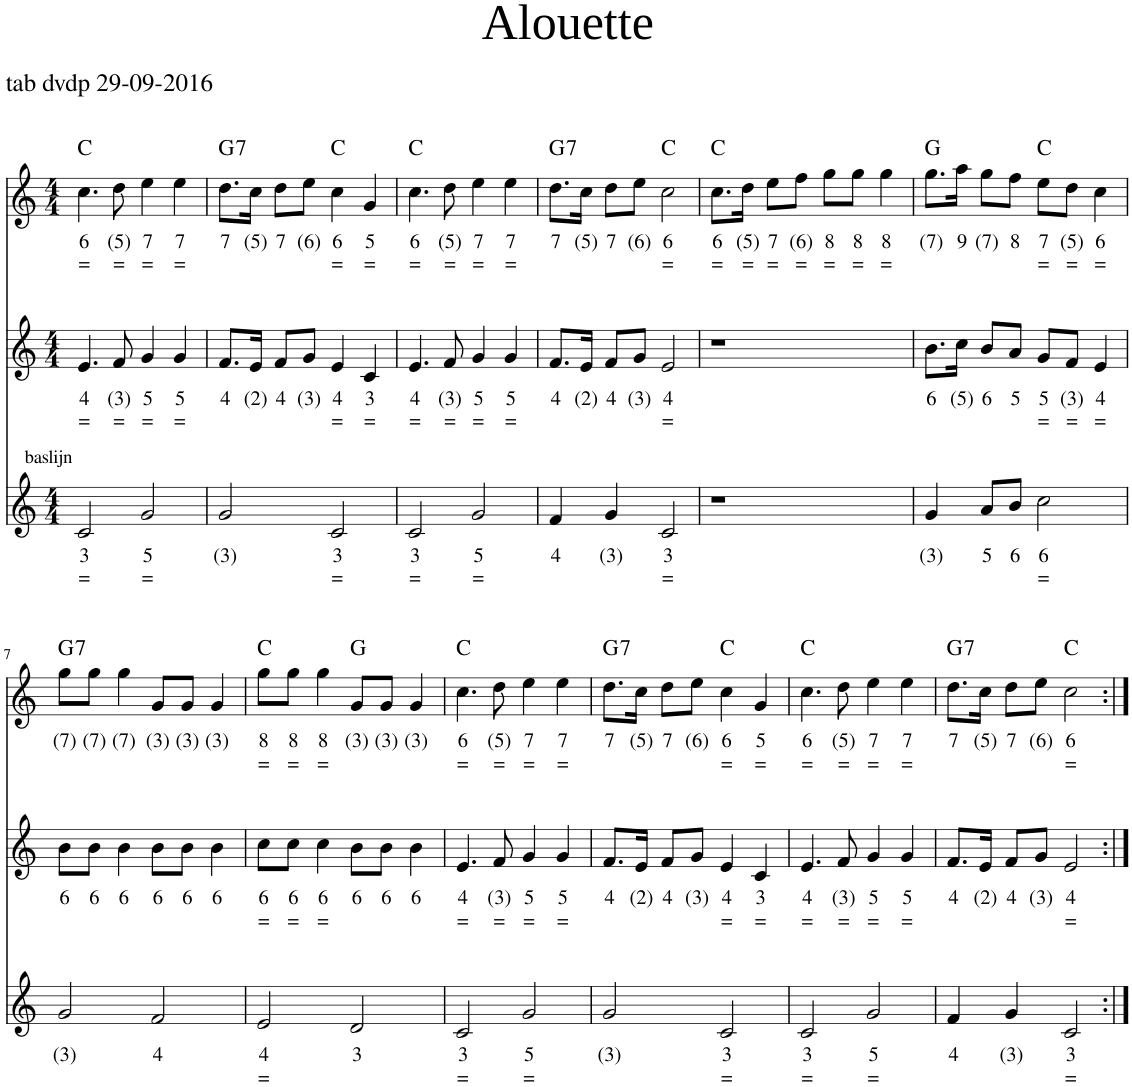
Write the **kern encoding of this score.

**kern	**text	**text	**kern	**kern	**text	**text	**kern	**text	**text	**harte
*part4	*part4	*part4	*part3	*part2	*part2	*part2	*part1	*part1	*part1	*part1
*staff4	*staff4	*staff4	*staff3	*staff2	*staff2	*staff2	*staff1	*staff1	*staff1	*
*I"Accordion	*	*	*I"Piano	*I"Accordion	*	*	*I"Accordion	*	*	*
*I'Acc	*	*	*I'Pno	*I'Acc	*	*	*I'Acc	*	*	*
*	*	*	*stria5	*	*	*	*	*	*	*
*clefG2	*	*	*clefG2	*clefG2	*	*	*clefG2	*	*	*
*k[]	*	*	*k[]	*k[]	*	*	*k[]	*	*	*
*M4/4	*	*	*M4/4	*M4/4	*	*	*M4/4	*	*	*
=1	=1	=1	=1	=1	=1	=1	=1	=1	=1	=1
!LO:TX:a:t=baslijn	!	!	!	!	!	!	!	!	!	!
!	!LO:LY:b	!LO:LY:b	!	!	!LO:LY:b	!LO:LY:b	!	!LO:LY:b	!LO:LY:b	!
2c/	3	=	4c	4.e/	4	=	4.cc\	6	=	C:maj
.	.	.	4cc 4ee 4ccc	.	.	.	.	.	.	.
!	!	!	!	!	!LO:LY:b	!LO:LY:b	!	!LO:LY:b	!LO:LY:b	!
.	.	.	.	8f/	(3)	=	8dd\	(5)	=	.
!	!LO:LY:b	!LO:LY:b	!	!	!LO:LY:b	!LO:LY:b	!	!LO:LY:b	!LO:LY:b	!
2g/	5	=	4g	4g/	5	=	4ee\	7	=	.
!	!	!	!	!	!LO:LY:b	!LO:LY:b	!	!LO:LY:b	!LO:LY:b	!
.	.	.	4cc 4ee 4ccc	4g/	5	=	4ee\	7	=	.
=2	=2	=2	=2	=2	=2	=2	=2	=2	=2	=2
!	!LO:LY:b	!	!	!	!LO:LY:b	!	!	!LO:LY:b	!	!LO:H:kt=7
2g/	(3)	.	4g	8.f/L	4	.	8.dd\L	7	.	G:7
!	!	!	!	!	!LO:LY:b	!	!	!LO:LY:b	!	!
.	.	.	.	16e/Jk	(2)	.	16cc\Jk	(5)	.	.
!	!	!	!	!	!LO:LY:b	!	!	!LO:LY:b	!	!
.	.	.	4dd 4ff 4bb	8f/L	4	.	8dd\L	7	.	.
!	!	!	!	!	!LO:LY:b	!	!	!LO:LY:b	!	!
.	.	.	.	8g/J	(3)	.	8ee\J	(6)	.	.
!	!LO:LY:b	!LO:LY:b	!	!	!LO:LY:b	!LO:LY:b	!	!LO:LY:b	!LO:LY:b	!
2c/	3	=	4c	4e/	4	=	4cc\	6	=	C:maj
!	!	!	!	!	!LO:LY:b	!LO:LY:b	!	!LO:LY:b	!LO:LY:b	!
.	.	.	4cc 4ee 4ccc	4c/	3	=	4g/	5	=	.
=3	=3	=3	=3	=3	=3	=3	=3	=3	=3	=3
!	!LO:LY:b	!LO:LY:b	!	!	!LO:LY:b	!LO:LY:b	!	!LO:LY:b	!LO:LY:b	!
2c/	3	=	4c	4.e/	4	=	4.cc\	6	=	C:maj
.	.	.	4cc 4ee 4ccc	.	.	.	.	.	.	.
!	!	!	!	!	!LO:LY:b	!LO:LY:b	!	!LO:LY:b	!LO:LY:b	!
.	.	.	.	8f/	(3)	=	8dd\	(5)	=	.
!	!LO:LY:b	!LO:LY:b	!	!	!LO:LY:b	!LO:LY:b	!	!LO:LY:b	!LO:LY:b	!
2g/	5	=	4g	4g/	5	=	4ee\	7	=	.
!	!	!	!	!	!LO:LY:b	!LO:LY:b	!	!LO:LY:b	!LO:LY:b	!
.	.	.	4cc 4ee 4ccc	4g/	5	=	4ee\	7	=	.
=4	=4	=4	=4	=4	=4	=4	=4	=4	=4	=4
!	!LO:LY:b	!	!	!	!LO:LY:b	!	!	!LO:LY:b	!	!LO:H:kt=7
4f/	4	.	4f	8.f/L	4	.	8.dd\L	7	.	G:7
!	!	!	!	!	!LO:LY:b	!	!	!LO:LY:b	!	!
.	.	.	.	16e/Jk	(2)	.	16cc\Jk	(5)	.	.
!	!LO:LY:b	!	!	!	!LO:LY:b	!	!	!LO:LY:b	!	!
4g/	(3)	.	4g 4dd 4ff 4bb	8f/L	4	.	8dd\L	7	.	.
!	!	!	!	!	!LO:LY:b	!	!	!LO:LY:b	!	!
.	.	.	.	8g/J	(3)	.	8ee\J	(6)	.	.
!	!LO:LY:b	!LO:LY:b	!	!	!LO:LY:b	!LO:LY:b	!	!LO:LY:b	!LO:LY:b	!
2c/	3	=	2c 2cc 2ee 2ccc	2e/	4	=	2cc\	6	=	C:maj
=5	=5	=5	=5	=5	=5	=5	=5	=5	=5	=5
!	!	!	!	!	!	!	!	!LO:LY:b	!LO:LY:b	!
1r	.	.	4r	1r	.	.	8.cc\L	6	=	C:maj
!	!	!	!	!	!	!	!	!LO:LY:b	!LO:LY:b	!
.	.	.	.	.	.	.	16dd\Jk	(5)	=	.
!	!	!	!	!	!	!	!	!LO:LY:b	!LO:LY:b	!
.	.	.	8cc\L	.	.	.	8ee\L	7	=	.
!	!	!	!	!	!	!	!	!LO:LY:b	!LO:LY:b	!
.	.	.	8dd\J	.	.	.	8ff\J	(6)	=	.
!	!	!	!	!	!	!	!	!LO:LY:b	!LO:LY:b	!
.	.	.	8ee\L	.	.	.	8gg\L	8	=	.
!	!	!	!	!	!	!	!	!LO:LY:b	!LO:LY:b	!
.	.	.	8ff\J	.	.	.	8gg\J	8	=	.
!	!	!	!	!	!	!	!	!LO:LY:b	!LO:LY:b	!
.	.	.	4gg	.	.	.	4gg\	8	=	.
=6	=6	=6	=6	=6	=6	=6	=6	=6	=6	=6
!	!LO:LY:b	!	!	!	!LO:LY:b	!	!	!LO:LY:b	!	!
4g/	(3)	.	4g	8.b\L	6	.	8.gg\L	(7)	.	G:maj
!	!	!	!	!	!LO:LY:b	!	!	!LO:LY:b	!	!
.	.	.	.	16cc\Jk	(5)	.	16aa\Jk	9	.	.
!	!LO:LY:b	!	!	!	!LO:LY:b	!	!	!LO:LY:b	!	!
8a/L	5	.	8a/L	8b/L	6	.	8gg\L	(7)	.	.
!	!LO:LY:b	!	!	!	!LO:LY:b	!	!	!LO:LY:b	!	!
8b/J	6	.	8b/J	8a/J	5	.	8ff\J	8	.	.
!	!LO:LY:b	!LO:LY:b	!	!	!LO:LY:b	!LO:LY:b	!	!LO:LY:b	!LO:LY:b	!
2cc\	6	=	2cc	8g/L	5	=	8ee\L	7	=	C:maj
!	!	!	!	!	!LO:LY:b	!LO:LY:b	!	!LO:LY:b	!LO:LY:b	!
.	.	.	.	8f/J	(3)	=	8dd\J	(5)	=	.
!	!	!	!	!	!LO:LY:b	!LO:LY:b	!	!LO:LY:b	!LO:LY:b	!
.	.	.	.	4e/	4	=	4cc\	6	=	.
!!LO:LB:g=z
=7	=7	=7	=7	=7	=7	=7	=7	=7	=7	=7
!	!LO:LY:b	!	!	!	!LO:LY:b	!	!	!LO:LY:b	!	!LO:H:kt=7
2g/	(3)	.	4g	8b\L	6	.	8gg\L	(7)	.	G:7
!	!	!	!	!	!LO:LY:b	!	!	!LO:LY:b	!	!
.	.	.	.	8b\J	6	.	8gg\J	(7)	.	.
!	!	!	!	!	!LO:LY:b	!	!	!LO:LY:b	!	!
.	.	.	4dd 4gg 4bb	4b\	6	.	4gg\	(7)	.	.
!	!LO:LY:b	!	!	!	!LO:LY:b	!	!	!LO:LY:b	!	!
2f/	4	.	4f	8b\L	6	.	8g/L	(3)	.	.
!	!	!	!	!	!LO:LY:b	!	!	!LO:LY:b	!	!
.	.	.	.	8b\J	6	.	8g/J	(3)	.	.
!	!	!	!	!	!LO:LY:b	!	!	!LO:LY:b	!	!
.	.	.	4dd 4gg 4bb	4b\	6	.	4g/	(3)	.	.
=8	=8	=8	=8	=8	=8	=8	=8	=8	=8	=8
!	!LO:LY:b	!LO:LY:b	!	!	!LO:LY:b	!LO:LY:b	!	!LO:LY:b	!LO:LY:b	!
2e/	4	=	4e	8cc\L	6	=	8gg\L	8	=	C:maj
!	!	!	!	!	!LO:LY:b	!LO:LY:b	!	!LO:LY:b	!LO:LY:b	!
.	.	.	.	8cc\J	6	=	8gg\J	8	=	.
!	!	!	!	!	!LO:LY:b	!LO:LY:b	!	!LO:LY:b	!LO:LY:b	!
.	.	.	4cc 4ee 4ccc	4cc\	6	=	4gg\	8	=	.
!	!LO:LY:b	!	!	!	!LO:LY:b	!	!	!LO:LY:b	!	!
2d/	3	.	4d	8b\L	6	.	8g/L	(3)	.	G:maj
!	!	!	!	!	!LO:LY:b	!	!	!LO:LY:b	!	!
.	.	.	.	8b\J	6	.	8g/J	(3)	.	.
!	!	!	!	!	!LO:LY:b	!	!	!LO:LY:b	!	!
.	.	.	4dd 4ff 4bb	4b\	6	.	4g/	(3)	.	.
=9	=9	=9	=9	=9	=9	=9	=9	=9	=9	=9
!	!LO:LY:b	!LO:LY:b	!	!	!LO:LY:b	!LO:LY:b	!	!LO:LY:b	!LO:LY:b	!
2c/	3	=	4c	4.e/	4	=	4.cc\	6	=	C:maj
.	.	.	4cc 4ee 4ccc	.	.	.	.	.	.	.
!	!	!	!	!	!LO:LY:b	!LO:LY:b	!	!LO:LY:b	!LO:LY:b	!
.	.	.	.	8f/	(3)	=	8dd\	(5)	=	.
!	!LO:LY:b	!LO:LY:b	!	!	!LO:LY:b	!LO:LY:b	!	!LO:LY:b	!LO:LY:b	!
2g/	5	=	4g	4g/	5	=	4ee\	7	=	.
!	!	!	!	!	!LO:LY:b	!LO:LY:b	!	!LO:LY:b	!LO:LY:b	!
.	.	.	4cc 4ee 4ccc	4g/	5	=	4ee\	7	=	.
=10	=10	=10	=10	=10	=10	=10	=10	=10	=10	=10
!	!LO:LY:b	!	!	!	!LO:LY:b	!	!	!LO:LY:b	!	!LO:H:kt=7
2g/	(3)	.	4g	8.f/L	4	.	8.dd\L	7	.	G:7
!	!	!	!	!	!LO:LY:b	!	!	!LO:LY:b	!	!
.	.	.	.	16e/Jk	(2)	.	16cc\Jk	(5)	.	.
!	!	!	!	!	!LO:LY:b	!	!	!LO:LY:b	!	!
.	.	.	4dd 4ff 4bb	8f/L	4	.	8dd\L	7	.	.
!	!	!	!	!	!LO:LY:b	!	!	!LO:LY:b	!	!
.	.	.	.	8g/J	(3)	.	8ee\J	(6)	.	.
!	!LO:LY:b	!LO:LY:b	!	!	!LO:LY:b	!LO:LY:b	!	!LO:LY:b	!LO:LY:b	!
2c/	3	=	4c	4e/	4	=	4cc\	6	=	C:maj
!	!	!	!	!	!LO:LY:b	!LO:LY:b	!	!LO:LY:b	!LO:LY:b	!
.	.	.	4cc 4ee 4ccc	4c/	3	=	4g/	5	=	.
=11	=11	=11	=11	=11	=11	=11	=11	=11	=11	=11
!	!LO:LY:b	!LO:LY:b	!	!	!LO:LY:b	!LO:LY:b	!	!LO:LY:b	!LO:LY:b	!
2c/	3	=	4c	4.e/	4	=	4.cc\	6	=	C:maj
.	.	.	4cc 4ee 4ccc	.	.	.	.	.	.	.
!	!	!	!	!	!LO:LY:b	!LO:LY:b	!	!LO:LY:b	!LO:LY:b	!
.	.	.	.	8f/	(3)	=	8dd\	(5)	=	.
!	!LO:LY:b	!LO:LY:b	!	!	!LO:LY:b	!LO:LY:b	!	!LO:LY:b	!LO:LY:b	!
2g/	5	=	4g	4g/	5	=	4ee\	7	=	.
!	!	!	!	!	!LO:LY:b	!LO:LY:b	!	!LO:LY:b	!LO:LY:b	!
.	.	.	4cc 4ee 4ccc	4g/	5	=	4ee\	7	=	.
=12	=12	=12	=12	=12	=12	=12	=12	=12	=12	=12
!	!LO:LY:b	!	!	!	!LO:LY:b	!	!	!LO:LY:b	!	!LO:H:kt=7
4f/	4	.	4f	8.f/L	4	.	8.dd\L	7	.	G:7
!	!	!	!	!	!LO:LY:b	!	!	!LO:LY:b	!	!
.	.	.	.	16e/Jk	(2)	.	16cc\Jk	(5)	.	.
!	!LO:LY:b	!	!	!	!LO:LY:b	!	!	!LO:LY:b	!	!
4g/	(3)	.	4g 4dd 4ff 4bb	8f/L	4	.	8dd\L	7	.	.
!	!	!	!	!	!LO:LY:b	!	!	!LO:LY:b	!	!
.	.	.	.	8g/J	(3)	.	8ee\J	(6)	.	.
!	!LO:LY:b	!LO:LY:b	!	!	!LO:LY:b	!LO:LY:b	!	!LO:LY:b	!LO:LY:b	!
2c/	3	=	2c 2cc 2ee 2ccc	2e/	4	=	2cc\	6	=	C:maj
=:|!	=:|!	=:|!	=:|!	=:|!	=:|!	=:|!	=:|!	=:|!	=:|!	=:|!
*-	*-	*-	*-	*-	*-	*-	*-	*-	*-	*-
